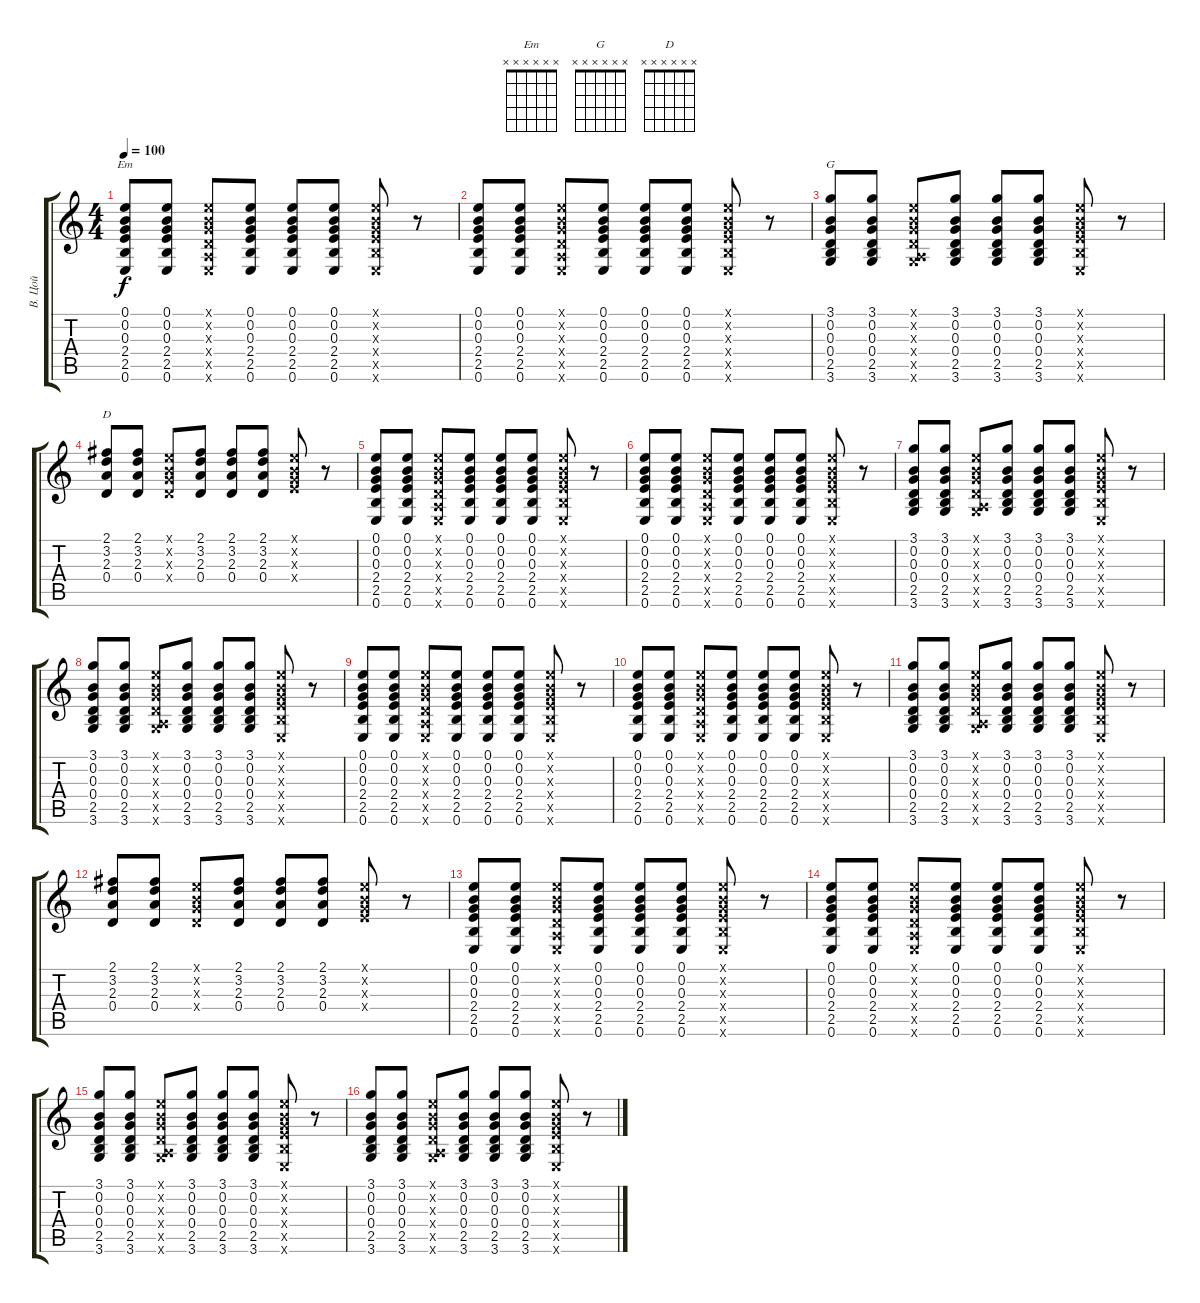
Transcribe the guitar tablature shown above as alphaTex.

\track ("В. Цой" "В. Цой") {instrument acousticguitarsteel}
\staff {score tabs}
\tuning (E4 B3 G3 D3 A2 E2) {hide}
\chord ("Em" x x x x x x)
\chord ("G" x x x x x x)
\chord ("D" x x x x x x)
\ts (4 4)
\tempo 100
\clef g2
\ks c
(0.1 0.2 0.3 2.4 2.5 0.6).8{ch "Em" dy f} (0.1 0.2 0.3 2.4 2.5 0.6).8 (0.1{x} 0.2{x} 0.3{x} 0.4{x} 0.5{x} 0.6{x}).8 (0.1 0.2 0.3 2.4 2.5 0.6).8 (0.1 0.2 0.3 2.4 2.5 0.6).8 (0.1 0.2 0.3 2.4 2.5 0.6).8 (0.1{x} 0.2{x} 0.3{x} 2.4{x} 2.5{x} 0.6{x}).8 r.8 |
(0.1 0.2 0.3 2.4 2.5 0.6).8 (0.1 0.2 0.3 2.4 2.5 0.6).8 (0.1{x} 0.2{x} 0.3{x} 0.4{x} 0.5{x} 0.6{x}).8 (0.1 0.2 0.3 2.4 2.5 0.6).8 (0.1 0.2 0.3 2.4 2.5 0.6).8 (0.1 0.2 0.3 2.4 2.5 0.6).8 (0.1{x} 0.2{x} 0.3{x} 2.4{x} 2.5{x} 0.6{x}).8 r.8 |
(3.1 0.2 0.3 0.4 2.5 3.6).8{ch "G"} (3.1 0.2 0.3 0.4 2.5 3.6).8 (0.1{x} 0.2{x} 0.3{x} 0.4{x} 0.5{x} 3.6{x}).8 (3.1 0.2 0.3 0.4 2.5 3.6).8 (3.1 0.2 0.3 0.4 2.5 3.6).8 (3.1 0.2 0.3 0.4 2.5 3.6).8 (0.1{x} 0.2{x} 0.3{x} 2.4{x} 2.5{x} 0.6{x}).8 r.8 |
(2.1 3.2 2.3 0.4).8{ch "D"} (2.1 3.2 2.3 0.4).8 (0.1{x} 0.2{x} 0.3{x} 0.4{x}).8 (2.1 3.2 2.3 0.4).8 (2.1 3.2 2.3 0.4).8 (2.1 3.2 2.3 0.4).8 (0.1{x} 0.2{x} 0.3{x} 2.4{x}).8 r.8 |
(0.1 0.2 0.3 2.4 2.5 0.6).8 (0.1 0.2 0.3 2.4 2.5 0.6).8 (0.1{x} 0.2{x} 0.3{x} 0.4{x} 0.5{x} 0.6{x}).8 (0.1 0.2 0.3 2.4 2.5 0.6).8 (0.1 0.2 0.3 2.4 2.5 0.6).8 (0.1 0.2 0.3 2.4 2.5 0.6).8 (0.1{x} 0.2{x} 0.3{x} 2.4{x} 2.5{x} 0.6{x}).8 r.8 |
(0.1 0.2 0.3 2.4 2.5 0.6).8 (0.1 0.2 0.3 2.4 2.5 0.6).8 (0.1{x} 0.2{x} 0.3{x} 0.4{x} 0.5{x} 0.6{x}).8 (0.1 0.2 0.3 2.4 2.5 0.6).8 (0.1 0.2 0.3 2.4 2.5 0.6).8 (0.1 0.2 0.3 2.4 2.5 0.6).8 (0.1{x} 0.2{x} 0.3{x} 2.4{x} 2.5{x} 0.6{x}).8 r.8 |
(3.1 0.2 0.3 0.4 2.5 3.6).8 (3.1 0.2 0.3 0.4 2.5 3.6).8 (0.1{x} 0.2{x} 0.3{x} 0.4{x} 0.5{x} 3.6{x}).8 (3.1 0.2 0.3 0.4 2.5 3.6).8 (3.1 0.2 0.3 0.4 2.5 3.6).8 (3.1 0.2 0.3 0.4 2.5 3.6).8 (0.1{x} 0.2{x} 0.3{x} 2.4{x} 2.5{x} 0.6{x}).8 r.8 |
(3.1 0.2 0.3 0.4 2.5 3.6).8 (3.1 0.2 0.3 0.4 2.5 3.6).8 (0.1{x} 0.2{x} 0.3{x} 0.4{x} 0.5{x} 3.6{x}).8 (3.1 0.2 0.3 0.4 2.5 3.6).8 (3.1 0.2 0.3 0.4 2.5 3.6).8 (3.1 0.2 0.3 0.4 2.5 3.6).8 (0.1{x} 0.2{x} 0.3{x} 2.4{x} 2.5{x} 0.6{x}).8 r.8 |
(0.1 0.2 0.3 2.4 2.5 0.6).8 (0.1 0.2 0.3 2.4 2.5 0.6).8 (0.1{x} 0.2{x} 0.3{x} 0.4{x} 0.5{x} 0.6{x}).8 (0.1 0.2 0.3 2.4 2.5 0.6).8 (0.1 0.2 0.3 2.4 2.5 0.6).8 (0.1 0.2 0.3 2.4 2.5 0.6).8 (0.1{x} 0.2{x} 0.3{x} 2.4{x} 2.5{x} 0.6{x}).8 r.8 |
(0.1 0.2 0.3 2.4 2.5 0.6).8 (0.1 0.2 0.3 2.4 2.5 0.6).8 (0.1{x} 0.2{x} 0.3{x} 0.4{x} 0.5{x} 0.6{x}).8 (0.1 0.2 0.3 2.4 2.5 0.6).8 (0.1 0.2 0.3 2.4 2.5 0.6).8 (0.1 0.2 0.3 2.4 2.5 0.6).8 (0.1{x} 0.2{x} 0.3{x} 2.4{x} 2.5{x} 0.6{x}).8 r.8 |
(3.1 0.2 0.3 0.4 2.5 3.6).8 (3.1 0.2 0.3 0.4 2.5 3.6).8 (0.1{x} 0.2{x} 0.3{x} 0.4{x} 0.5{x} 3.6{x}).8 (3.1 0.2 0.3 0.4 2.5 3.6).8 (3.1 0.2 0.3 0.4 2.5 3.6).8 (3.1 0.2 0.3 0.4 2.5 3.6).8 (0.1{x} 0.2{x} 0.3{x} 2.4{x} 2.5{x} 0.6{x}).8 r.8 |
(2.1 3.2 2.3 0.4).8 (2.1 3.2 2.3 0.4).8 (0.1{x} 0.2{x} 0.3{x} 0.4{x}).8 (2.1 3.2 2.3 0.4).8 (2.1 3.2 2.3 0.4).8 (2.1 3.2 2.3 0.4).8 (0.1{x} 0.2{x} 0.3{x} 2.4{x}).8 r.8 |
(0.1 0.2 0.3 2.4 2.5 0.6).8 (0.1 0.2 0.3 2.4 2.5 0.6).8 (0.1{x} 0.2{x} 0.3{x} 0.4{x} 0.5{x} 0.6{x}).8 (0.1 0.2 0.3 2.4 2.5 0.6).8 (0.1 0.2 0.3 2.4 2.5 0.6).8 (0.1 0.2 0.3 2.4 2.5 0.6).8 (0.1{x} 0.2{x} 0.3{x} 2.4{x} 2.5{x} 0.6{x}).8 r.8 |
(0.1 0.2 0.3 2.4 2.5 0.6).8 (0.1 0.2 0.3 2.4 2.5 0.6).8 (0.1{x} 0.2{x} 0.3{x} 0.4{x} 0.5{x} 0.6{x}).8 (0.1 0.2 0.3 2.4 2.5 0.6).8 (0.1 0.2 0.3 2.4 2.5 0.6).8 (0.1 0.2 0.3 2.4 2.5 0.6).8 (0.1{x} 0.2{x} 0.3{x} 2.4{x} 2.5{x} 0.6{x}).8 r.8 |
(3.1 0.2 0.3 0.4 2.5 3.6).8 (3.1 0.2 0.3 0.4 2.5 3.6).8 (0.1{x} 0.2{x} 0.3{x} 0.4{x} 0.5{x} 3.6{x}).8 (3.1 0.2 0.3 0.4 2.5 3.6).8 (3.1 0.2 0.3 0.4 2.5 3.6).8 (3.1 0.2 0.3 0.4 2.5 3.6).8 (0.1{x} 0.2{x} 0.3{x} 2.4{x} 2.5{x} 0.6{x}).8 r.8 |
(3.1 0.2 0.3 0.4 2.5 3.6).8 (3.1 0.2 0.3 0.4 2.5 3.6).8 (0.1{x} 0.2{x} 0.3{x} 0.4{x} 0.5{x} 3.6{x}).8 (3.1 0.2 0.3 0.4 2.5 3.6).8 (3.1 0.2 0.3 0.4 2.5 3.6).8 (3.1 0.2 0.3 0.4 2.5 3.6).8 (0.1{x} 0.2{x} 0.3{x} 2.4{x} 2.5{x} 0.6{x}).8 r.8
